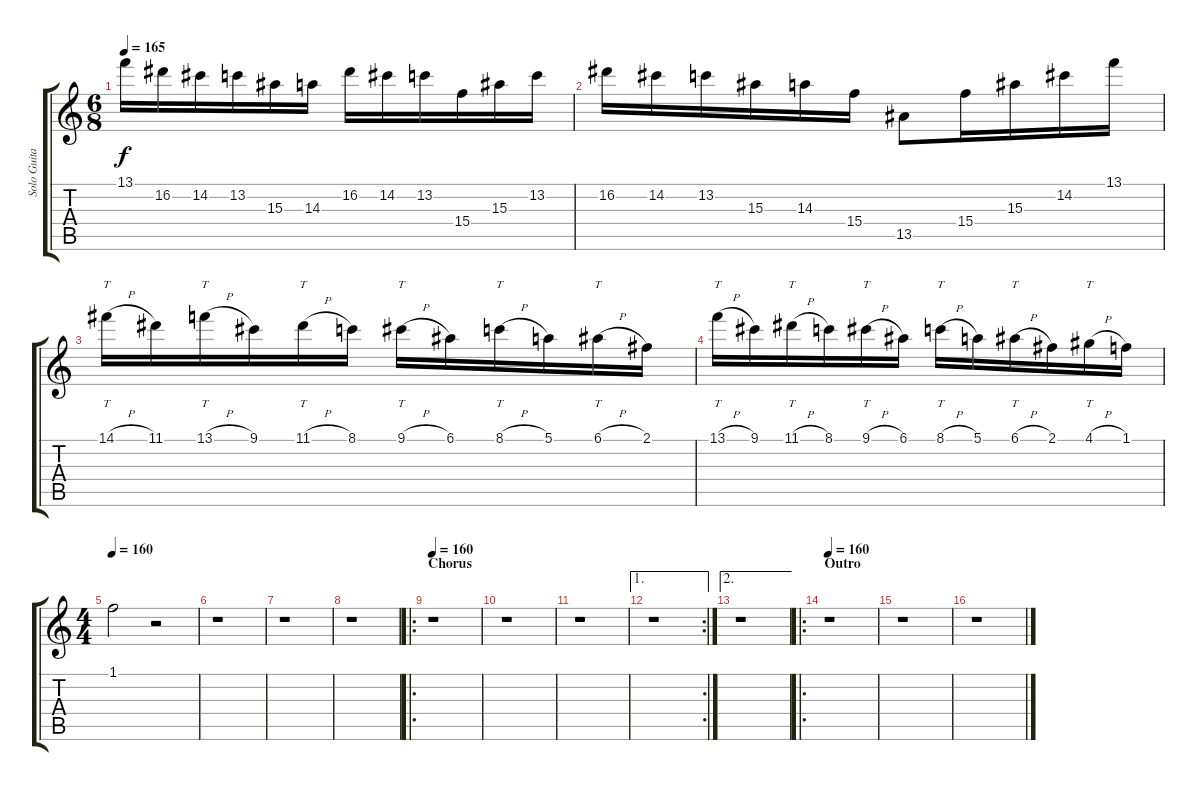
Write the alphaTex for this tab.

\track ("Solo Guitar" "Solo Guita") {instrument distortionguitar}
\staff {score tabs}
\tuning (E4 B3 G3 D3 A2 E2) {hide}
\ts (6 8)
\tempo 165
\clef g2
\ks c
13.1.16{dy f} 16.2.16 14.2.16 13.2.16 15.3.16 14.3.16 16.2.16 14.2.16 13.2.16 15.4.16 15.3.16 13.2.16 |
16.2.16 14.2.16 13.2.16 15.3.16 14.3.16 15.4.16 13.5.8 15.4.16 15.3.16 14.2.16 13.1.16 |
14.1{h}.16{tt} 11.1.16 13.1{h}.16{tt} 9.1.16 11.1{h}.16{tt} 8.1.16 9.1{h}.16{tt} 6.1.16 8.1{h}.16{tt} 5.1.16 6.1{h}.16{tt} 2.1.16 |
13.1{h}.16{tt} 9.1.16 11.1{h}.16{tt} 8.1.16 9.1{h}.16{tt} 6.1.16 8.1{h}.16{tt} 5.1.16 6.1{h}.16{tt} 2.1.16 4.1{h}.16{tt} 1.1.16 |
\ts (4 4)
\tempo 160
1.1.2 r.2 |
r.1 |
r.1 |
r.1 |
\ro
\section ("" "Chorus")
\tempo 160
r.1 |
r.1 |
r.1 |
\ae 1
\rc 2
r.1 |
\ae 2
r.1 |
\ro
\section ("" "Outro")
\tempo 160
r.1 |
r.1 |
r.1
